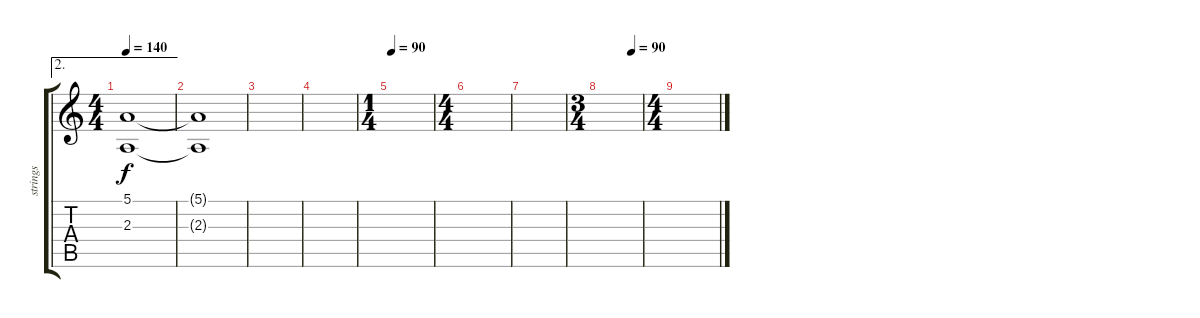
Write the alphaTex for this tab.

\track ("strings" "strings") {instrument synthstrings1}
\staff {score tabs}
\tuning (E4 B3 G3 D3 A2 E2) {hide}
\ae 2
\ts (4 4)
\tempo 140
\clef g2
\ks c
(5.1 2.3).1{dy f} |
(5.1{t} 2.3{t}).1 |
|
|
\ts (1 4)
\tempo 90
|
\ts (4 4)
|
|
\ts (3 4)
\tempo (90 0.75)
|
\ts (4 4)
